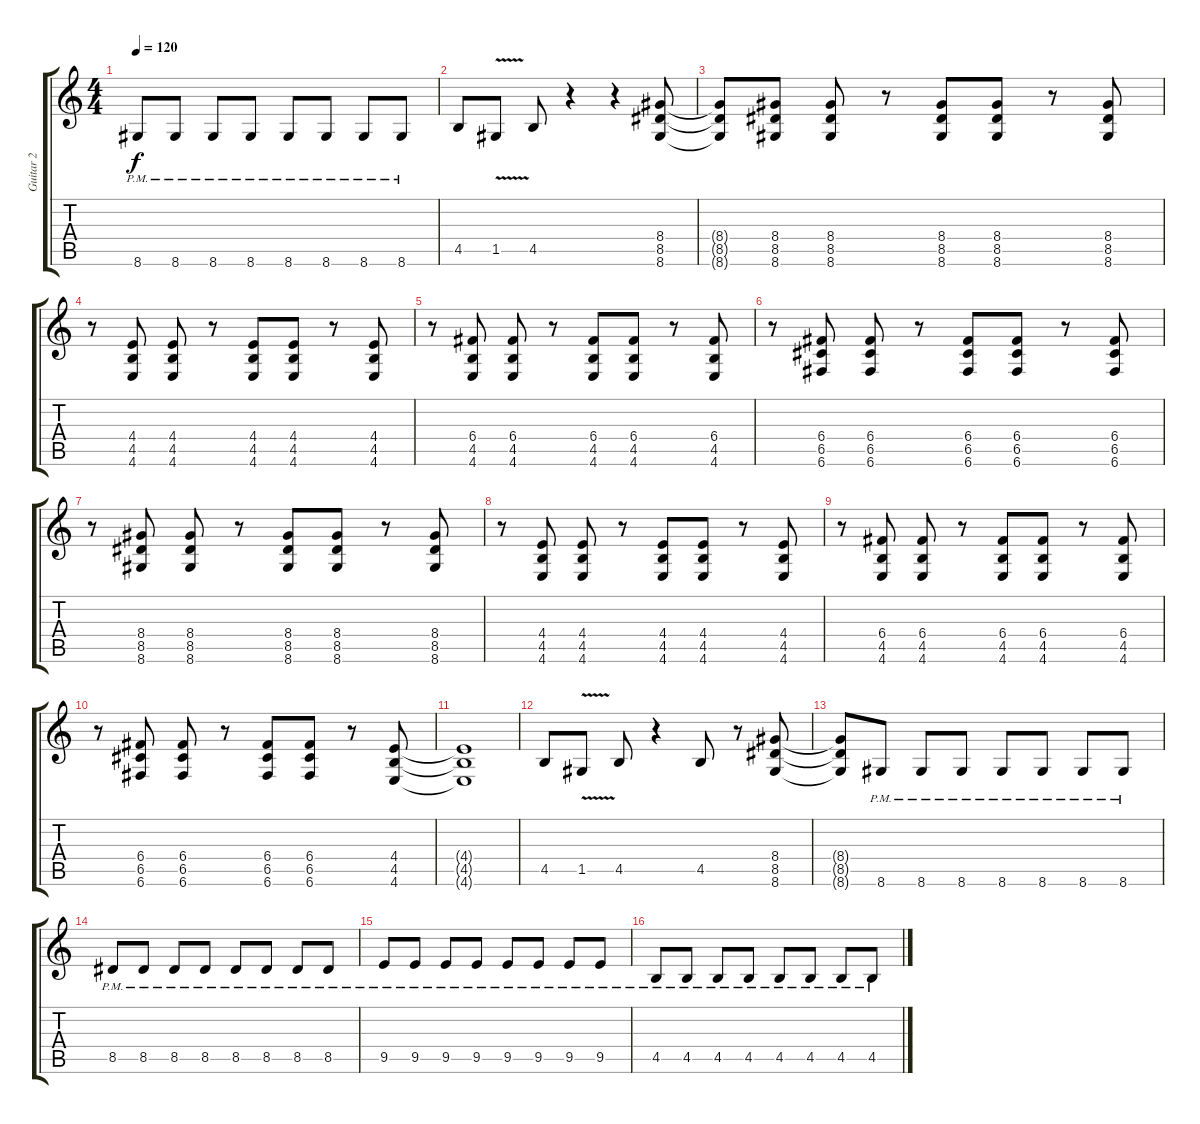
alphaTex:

\track ("Guitar 2" "Guitar 2") {instrument overdrivenguitar}
\staff {score tabs}
\tuning (D4 A3 F3 C3 G2 C2) {hide}
\ts (4 4)
\tempo 120
\clef g2
\ks c
8.6{pm}.8{dy f} 8.6{pm}.8 8.6{pm}.8 8.6{pm}.8 8.6{pm}.8 8.6{pm}.8 8.6{pm}.8 8.6{pm}.8 |
4.5.8 1.5{v}.8 4.5.8 r.4 r.4 (8.4 8.5 8.6).8 |
(8.4{t} 8.5{t} 8.6{t}).8 (8.4 8.5 8.6).8 (8.4 8.5 8.6).8 r.8 (8.4 8.5 8.6).8 (8.4 8.5 8.6).8 r.8 (8.4 8.5 8.6).8 |
r.8 (4.4 4.5 4.6).8 (4.4 4.5 4.6).8 r.8 (4.4 4.5 4.6).8 (4.4 4.5 4.6).8 r.8 (4.4 4.5 4.6).8 |
r.8 (6.4 4.5 4.6).8 (6.4 4.5 4.6).8 r.8 (6.4 4.5 4.6).8 (6.4 4.5 4.6).8 r.8 (6.4 4.5 4.6).8 |
r.8 (6.4 6.5 6.6).8 (6.4 6.5 6.6).8 r.8 (6.4 6.5 6.6).8 (6.4 6.5 6.6).8 r.8 (6.4 6.5 6.6).8 |
r.8 (8.4 8.5 8.6).8 (8.4 8.5 8.6).8 r.8 (8.4 8.5 8.6).8 (8.4 8.5 8.6).8 r.8 (8.4 8.5 8.6).8 |
r.8 (4.4 4.5 4.6).8 (4.4 4.5 4.6).8 r.8 (4.4 4.5 4.6).8 (4.4 4.5 4.6).8 r.8 (4.4 4.5 4.6).8 |
r.8 (6.4 4.5 4.6).8 (6.4 4.5 4.6).8 r.8 (6.4 4.5 4.6).8 (6.4 4.5 4.6).8 r.8 (6.4 4.5 4.6).8 |
r.8 (6.4 6.5 6.6).8 (6.4 6.5 6.6).8 r.8 (6.4 6.5 6.6).8 (6.4 6.5 6.6).8 r.8 (4.4 4.5 4.6).8 |
(4.4{t} 4.5{t} 4.6{t}).1 |
4.5.8 1.5{v}.8 4.5.8 r.4 4.5.8 r.8 (8.4 8.5 8.6).8 |
(8.4{t} 8.5{t} 8.6{t}).8 8.6{pm}.8 8.6{pm}.8 8.6{pm}.8 8.6{pm}.8 8.6{pm}.8 8.6{pm}.8 8.6{pm}.8 |
8.5{pm}.8 8.5{pm}.8 8.5{pm}.8 8.5{pm}.8 8.5{pm}.8 8.5{pm}.8 8.5{pm}.8 8.5{pm}.8 |
9.5{pm}.8 9.5{pm}.8 9.5{pm}.8 9.5{pm}.8 9.5{pm}.8 9.5{pm}.8 9.5{pm}.8 9.5{pm}.8 |
4.5{pm}.8 4.5{pm}.8 4.5{pm}.8 4.5{pm}.8 4.5{pm}.8 4.5{pm}.8 4.5{pm}.8 4.5{pm}.8
